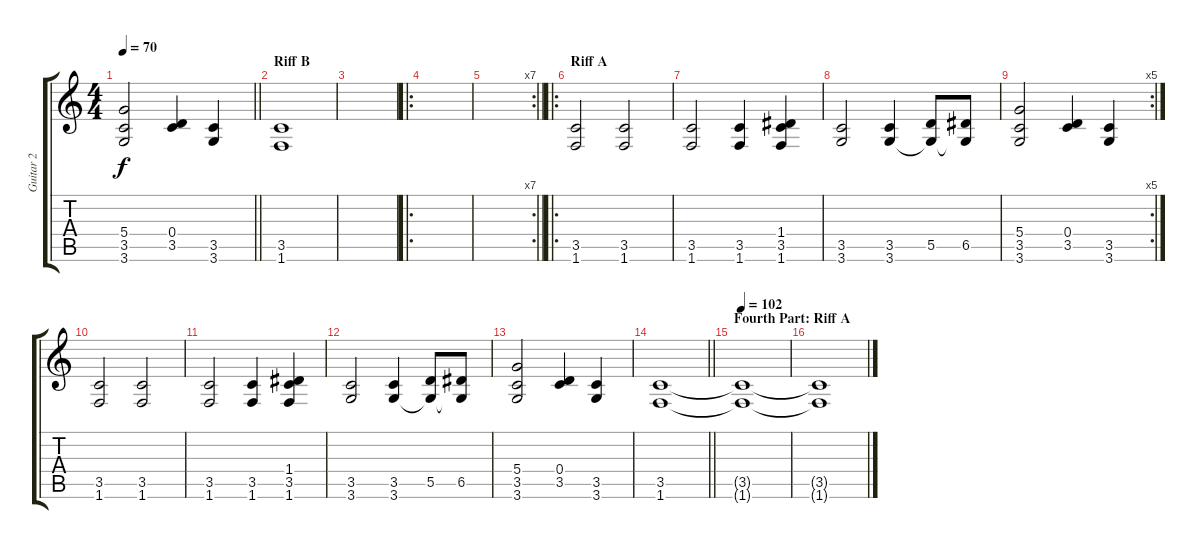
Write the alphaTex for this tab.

\track ("Guitar 2" "Guitar 2") {instrument electricguitarjazz}
\staff {score tabs}
\tuning (E4 B3 G3 D3 A2 E2) {hide}
\ts (4 4)
\tempo 70
\clef g2
\barLineRight lightlight
\ks c
(5.4 3.5 3.6).2{dy f} (0.4 3.5).4 (3.5 3.6).4 |
\section ("" "Riff B")
(3.5 1.6).1 |
|
\ro
|
\rc 7
\barLineRight lightlight
|
\ro
\section ("" "Riff A")
(3.5 1.6).2 (3.5 1.6).2 |
(3.5 1.6).2 (3.5 1.6).4 (1.4 3.5 1.6).4 |
(3.5 3.6).2 (3.5 3.6).4 (5.5 3.6{t}).8 (6.5 3.6{t}).8 |
\rc 5
(5.4 3.5 3.6).2 (0.4 3.5).4 (3.5 3.6).4 |
(3.5 1.6).2 (3.5 1.6).2 |
(3.5 1.6).2 (3.5 1.6).4 (1.4 3.5 1.6).4 |
(3.5 3.6).2 (3.5 3.6).4 (5.5 3.6{t}).8 (6.5 3.6{t}).8 |
(5.4 3.5 3.6).2 (0.4 3.5).4 (3.5 3.6).4{volume 0} |
\barLineRight lightlight
(3.5 1.6).1 |
\section ("" "Fourth Part: Riff A")
\tempo 102
(3.5{t} 1.6{t}).1 |
(3.5{t} 1.6{t}).1
